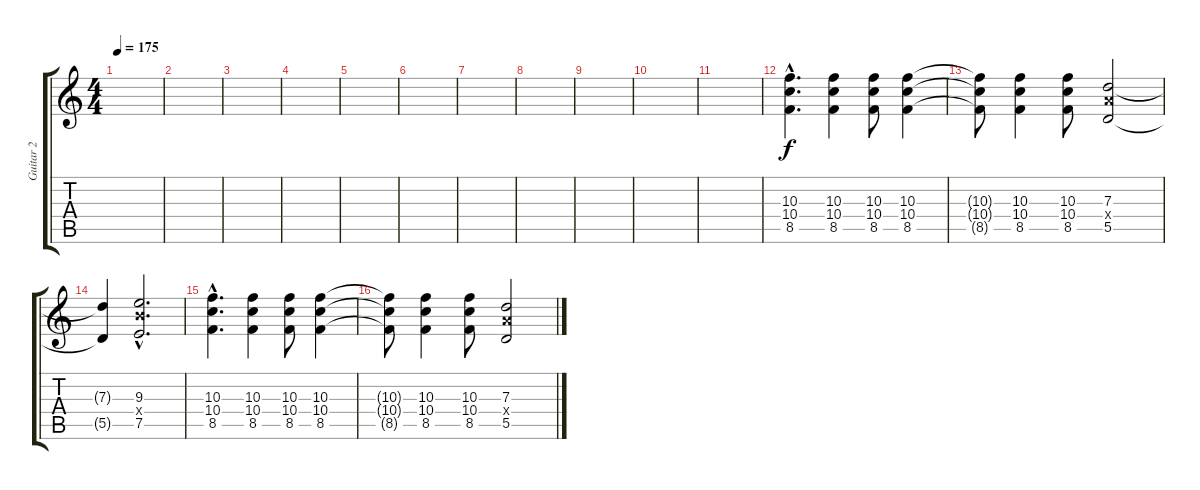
\track ("Guitar 2" "Guitar 2") {instrument overdrivenguitar}
\staff {score tabs}
\tuning (E4 B3 G3 D3 A2 D2) {hide}
\ts (4 4)
\tempo 175
\clef g2
\ks c
|
|
|
|
|
|
|
|
|
|
|
(10.3{hac} 10.4{hac} 8.5{hac}).4{d volume 16 instrument distortionguitar} (10.3 10.4 8.5).4 (10.3 10.4 8.5).8 (10.3 10.4 8.5).4 |
(10.3{t} 10.4{t} 8.5{t}).8 (10.3 10.4 8.5).4 (10.3 10.4 8.5).8 (7.3 7.4{x} 5.5).2 |
(7.3{t} 5.5{t}).4 (9.3{hac} 9.4{hac x} 7.5{hac}).2{d} |
(10.3{hac} 10.4{hac} 8.5{hac}).4{d volume 16 instrument distortionguitar} (10.3 10.4 8.5).4 (10.3 10.4 8.5).8 (10.3 10.4 8.5).4 |
(10.3{t} 10.4{t} 8.5{t}).8 (10.3 10.4 8.5).4 (10.3 10.4 8.5).8 (7.3 7.4{x} 5.5).2
